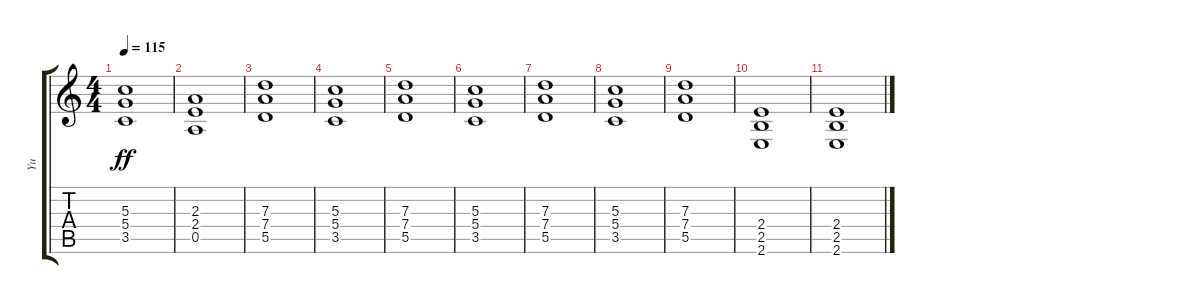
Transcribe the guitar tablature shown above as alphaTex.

\track ("Yu" "Yu") {instrument overdrivenguitar}
\staff {score tabs}
\tuning (E4 B3 G3 D3 A2 D2) {hide}
\ts (4 4)
\tempo 115
\clef g2
\ks c
(5.3 5.4 3.5).1{dy ff} |
(2.3 2.4 0.5).1 |
(7.3 7.4 5.5).1 |
(5.3 5.4 3.5).1 |
(7.3 7.4 5.5).1 |
(5.3 5.4 3.5).1 |
(7.3 7.4 5.5).1 |
(5.3 5.4 3.5).1 |
(7.3 7.4 5.5).1 |
(2.4 2.5 2.6).1 |
(2.4 2.5 2.6).1
